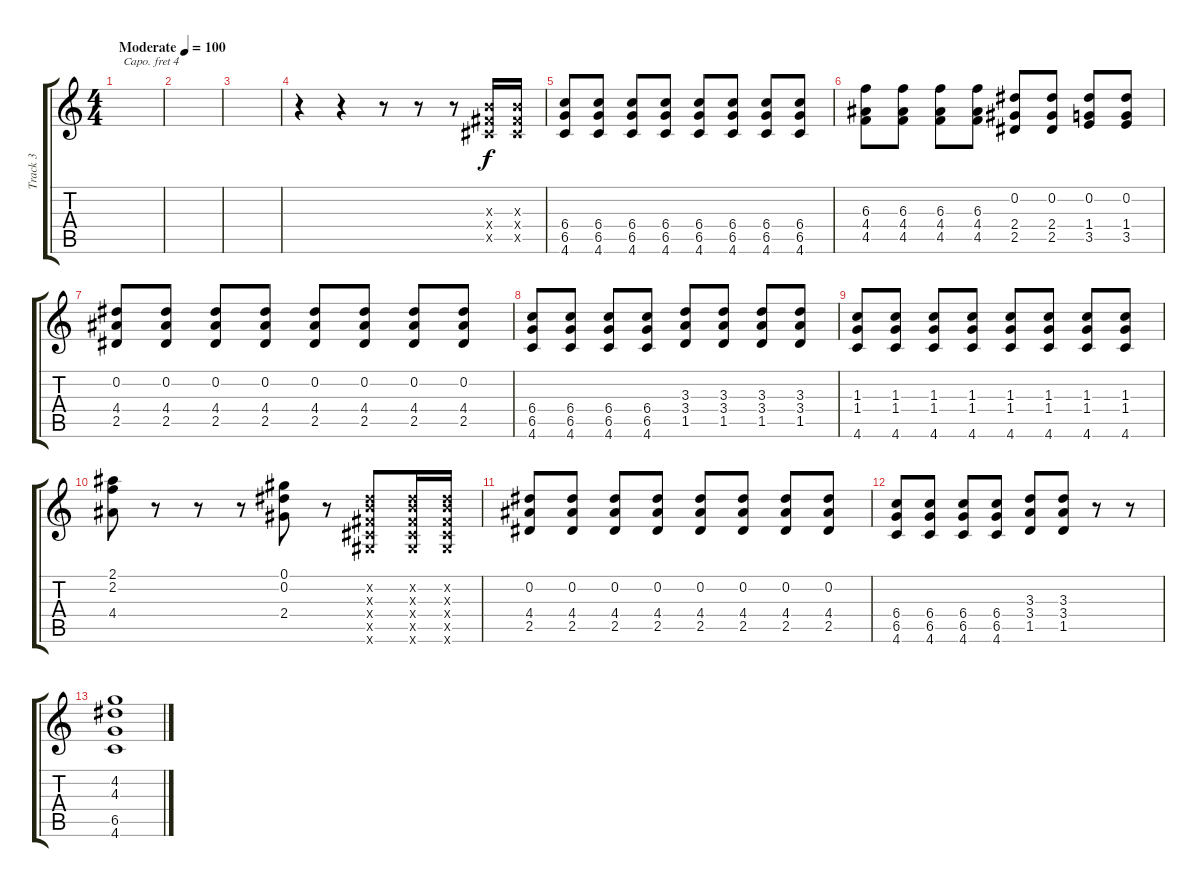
\track ("Track 3" "Track 3") {instrument overdrivenguitar}
\staff {score tabs}
\capo 4
\tuning (E4 B3 G3 D3 A2 E2) {hide}
\ts (4 4)
\tempo (100 "Moderate")
\clef g2
\ks c
|
|
|
r.4 r.4 r.8 r.8 r.8 (0.3{x} 0.4{x} 0.5{x}).16 (0.3{x} 0.4{x} 0.5{x}).16 |
(6.4 6.5 4.6).8 (6.4 6.5 4.6).8 (6.4 6.5 4.6).8 (6.4 6.5 4.6).8 (6.4 6.5 4.6).8 (6.4 6.5 4.6).8 (6.4 6.5 4.6).8 (6.4 6.5 4.6).8 |
(6.3 4.4 4.5).8 (6.3 4.4 4.5).8 (6.3 4.4 4.5).8 (6.3 4.4 4.5).8 (0.2 2.4 2.5).8 (0.2 2.4 2.5).8 (0.2 1.4 3.5).8 (0.2 1.4 3.5).8 |
(0.2 4.4 2.5).8 (0.2 4.4 2.5).8 (0.2 4.4 2.5).8 (0.2 4.4 2.5).8 (0.2 4.4 2.5).8 (0.2 4.4 2.5).8 (0.2 4.4 2.5).8 (0.2 4.4 2.5).8 |
(6.4 6.5 4.6).8 (6.4 6.5 4.6).8 (6.4 6.5 4.6).8 (6.4 6.5 4.6).8 (3.3 3.4 1.5).8 (3.3 3.4 1.5).8 (3.3 3.4 1.5).8 (3.3 3.4 1.5).8 |
(1.3 1.4 4.6).8 (1.3 1.4 4.6).8 (1.3 1.4 4.6).8 (1.3 1.4 4.6).8 (1.3 1.4 4.6).8 (1.3 1.4 4.6).8 (1.3 1.4 4.6).8 (1.3 1.4 4.6).8 |
(2.1 2.2 4.4).8 r.8 r.8 r.8 (0.1 0.2 2.4).8 r.8 (0.2{x} 0.3{x} 0.4{x} 0.5{x} 0.6{x}).8 (0.2{x} 0.3{x} 0.4{x} 0.5{x} 0.6{x}).16 (0.2{x} 0.3{x} 0.4{x} 0.5{x} 0.6{x}).16 |
(0.2 4.4 2.5).8 (0.2 4.4 2.5).8 (0.2 4.4 2.5).8 (0.2 4.4 2.5).8 (0.2 4.4 2.5).8 (0.2 4.4 2.5).8 (0.2 4.4 2.5).8 (0.2 4.4 2.5).8 |
(6.4 6.5 4.6).8 (6.4 6.5 4.6).8 (6.4 6.5 4.6).8 (6.4 6.5 4.6).8 (3.3 3.4 1.5).8 (3.3 3.4 1.5).8 r.8 r.8 |
(4.2 4.3 6.5 4.6).1
